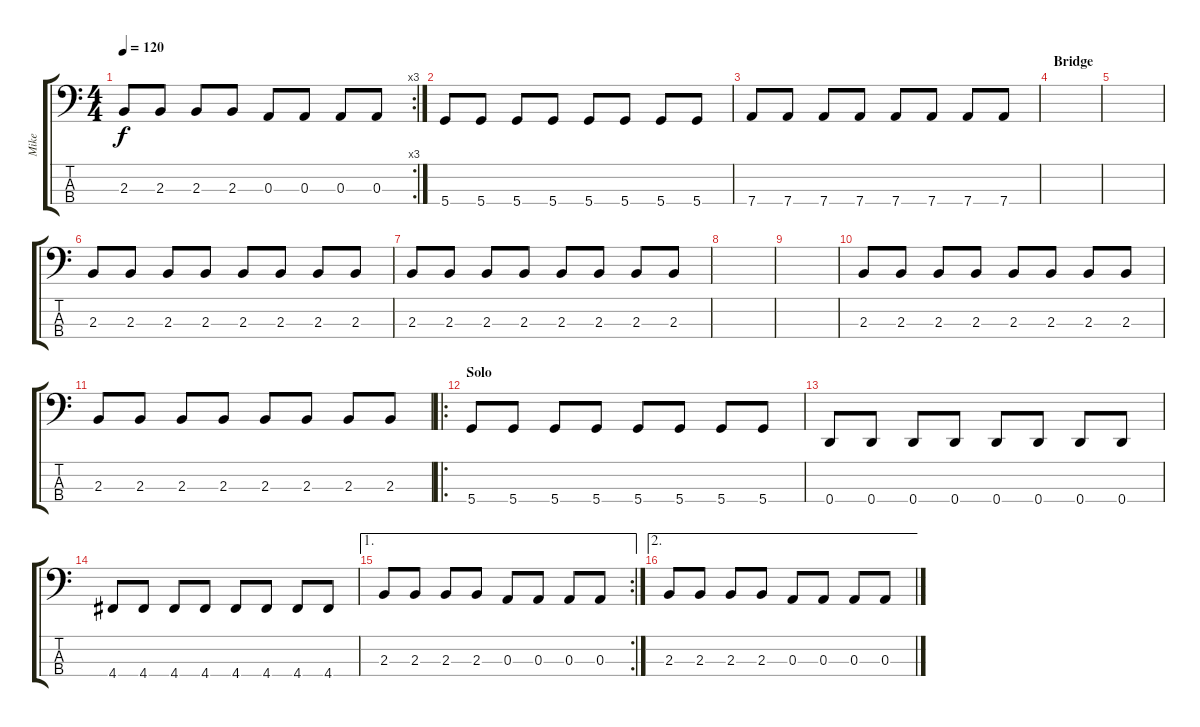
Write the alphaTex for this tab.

\track ("Mike" "Mike") {instrument electricbasspick}
\staff {score tabs}
\tuning (G2 D2 A1 D1) {hide}
\rc 3
\ts (4 4)
\tempo 120
\clef f4
\ks c
2.3.8{dy f} 2.3.8 2.3.8 2.3.8 0.3.8 0.3.8 0.3.8 0.3.8 |
5.4.8 5.4.8 5.4.8 5.4.8 5.4.8 5.4.8 5.4.8 5.4.8 |
7.4.8 7.4.8 7.4.8 7.4.8 7.4.8 7.4.8 7.4.8 7.4.8 |
\section ("" "Bridge")
|
|
2.3.8 2.3.8 2.3.8 2.3.8 2.3.8 2.3.8 2.3.8 2.3.8 |
2.3.8 2.3.8 2.3.8 2.3.8 2.3.8 2.3.8 2.3.8 2.3.8 |
|
|
2.3.8 2.3.8 2.3.8 2.3.8 2.3.8 2.3.8 2.3.8 2.3.8 |
2.3.8 2.3.8 2.3.8 2.3.8 2.3.8 2.3.8 2.3.8 2.3.8 |
\ro
\section ("" "Solo")
5.4.8 5.4.8 5.4.8 5.4.8 5.4.8 5.4.8 5.4.8 5.4.8 |
0.4.8 0.4.8 0.4.8 0.4.8 0.4.8 0.4.8 0.4.8 0.4.8 |
4.4.8 4.4.8 4.4.8 4.4.8 4.4.8 4.4.8 4.4.8 4.4.8 |
\ae 1
\rc 2
2.3.8 2.3.8 2.3.8 2.3.8 0.3.8 0.3.8 0.3.8 0.3.8 |
\ae 2
2.3.8 2.3.8 2.3.8 2.3.8 0.3.8 0.3.8 0.3.8 0.3.8
